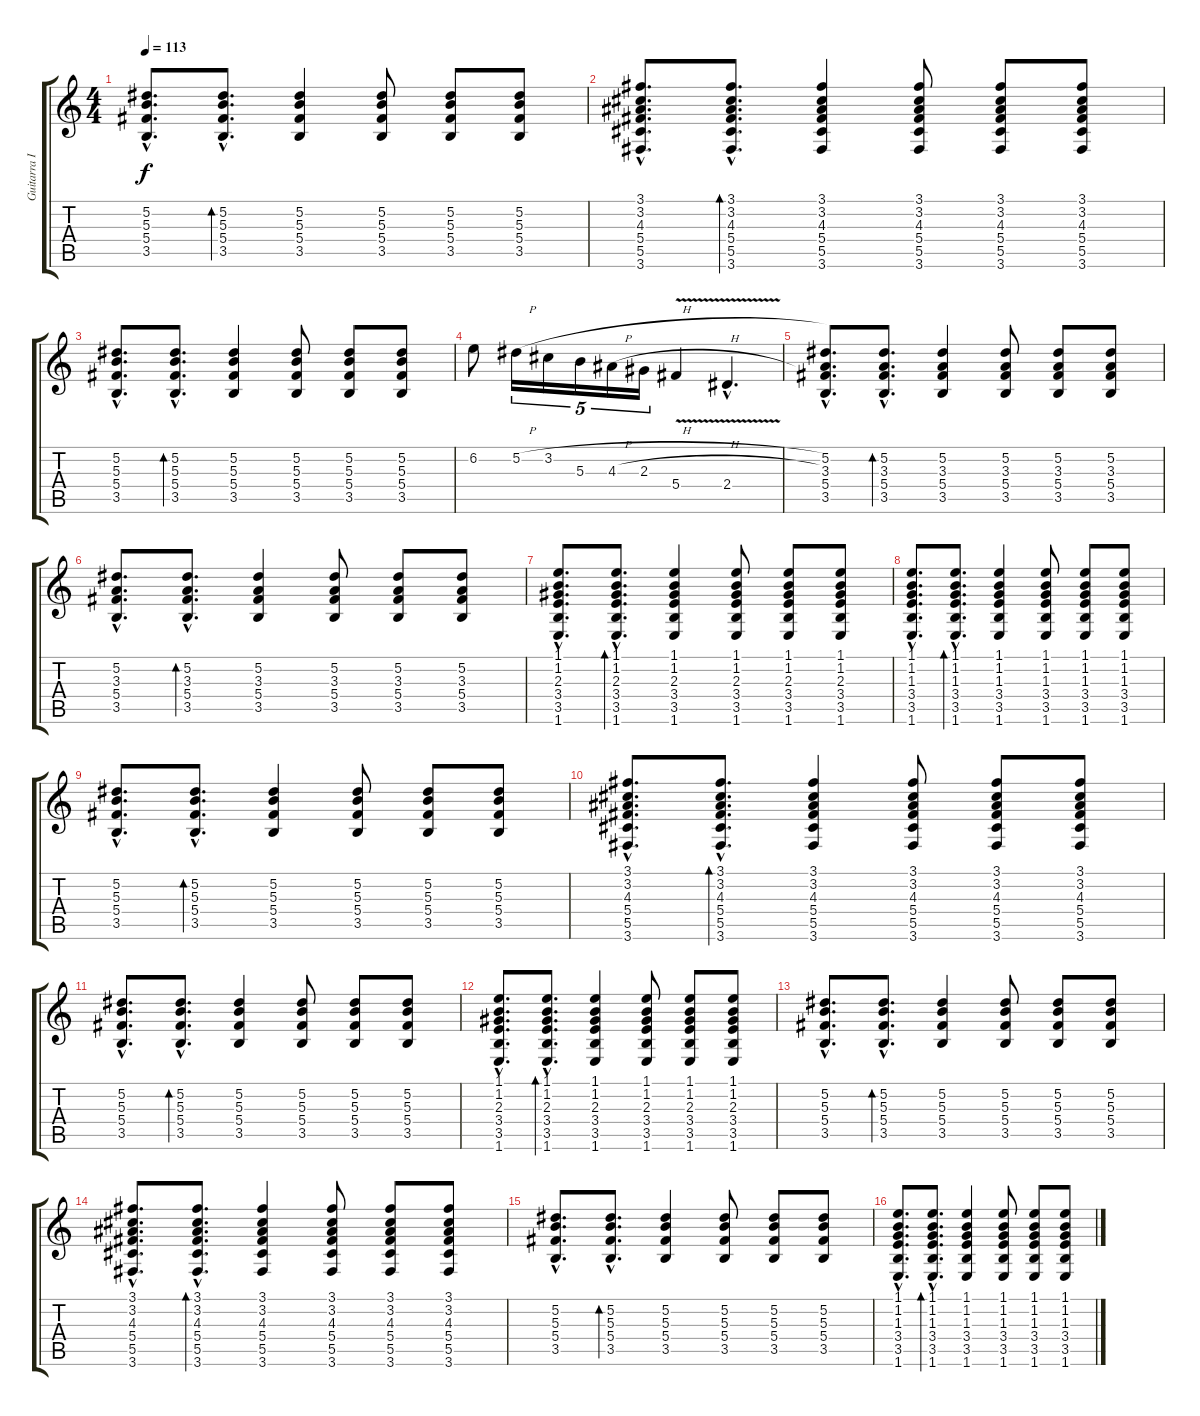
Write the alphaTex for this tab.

\track ("Guitarra II (Eb)" "Guitarra I") {instrument acousticguitarsteel}
\staff {score tabs}
\tuning (Eb4 Bb3 Gb3 Db3 Ab2 Eb2) {hide}
\ts (4 4)
\tempo 113
\clef g2
\ks c
(5.2{hac} 5.3{hac} 5.4{hac} 3.5{hac}).8{d dy f} (5.2{hac} 5.3{hac} 5.4{hac} 3.5{hac}).8{d bd 240} (5.2 5.3 5.4 3.5).4 (5.2 5.3 5.4 3.5).8 (5.2 5.3 5.4 3.5).8 (5.2 5.3 5.4 3.5).8 |
(3.1{hac} 3.2{hac} 4.3{hac} 5.4{hac} 5.5{hac} 3.6{hac}).8{d} (3.1{hac} 3.2{hac} 4.3{hac} 5.4{hac} 5.5{hac} 3.6{hac}).8{d bd 240} (3.1 3.2 4.3 5.4 5.5 3.6).4 (3.1 3.2 4.3 5.4 5.5 3.6).8 (3.1 3.2 4.3 5.4 5.5 3.6).8 (3.1 3.2 4.3 5.4 5.5 3.6).8 |
(5.2{hac} 5.3{hac} 5.4{hac} 3.5{hac}).8{d} (5.2{hac} 5.3{hac} 5.4{hac} 3.5{hac}).8{d bd 240} (5.2 5.3 5.4 3.5).4 (5.2 5.3 5.4 3.5).8 (5.2 5.3 5.4 3.5).8 (5.2 5.3 5.4 3.5).8 |
6.2.8{volume 16} 5.2{h}.16{tu (5 4)} 3.2{h}.16{tu (5 4)} 5.3.16{tu (5 4)} 4.3{h}.16{tu (5 4)} 2.3{h}.16{tu (5 4)} 5.4{v}.4 2.4{v hac}.4{d} |
(5.2{hac} 3.3{hac} 5.4{hac} 3.5{hac}).8{d volume 9} (5.2{hac} 3.3{hac} 5.4{hac} 3.5{hac}).8{d bd 240} (5.2 3.3 5.4 3.5).4 (5.2 3.3 5.4 3.5).8 (5.2 3.3 5.4 3.5).8 (5.2 3.3 5.4 3.5).8 |
(5.2{hac} 3.3{hac} 5.4{hac} 3.5{hac}).8{d} (5.2{hac} 3.3{hac} 5.4{hac} 3.5{hac}).8{d bd 240} (5.2 3.3 5.4 3.5).4 (5.2 3.3 5.4 3.5).8 (5.2 3.3 5.4 3.5).8 (5.2 3.3 5.4 3.5).8 |
(1.1{hac} 1.2{hac} 2.3{hac} 3.4{hac} 3.5{hac} 1.6{hac}).8{d} (1.1{hac} 1.2{hac} 2.3{hac} 3.4{hac} 3.5{hac} 1.6{hac}).8{d bd 240} (1.1 1.2 2.3 3.4 3.5 1.6).4 (1.1 1.2 2.3 3.4 3.5 1.6).8 (1.1 1.2 2.3 3.4 3.5 1.6).8 (1.1 1.2 2.3 3.4 3.5 1.6).8 |
(1.1{hac} 1.2{hac} 1.3{hac} 3.4{hac} 3.5{hac} 1.6{hac}).8{d} (1.1{hac} 1.2{hac} 1.3{hac} 3.4{hac} 3.5{hac} 1.6{hac}).8{d bd 240} (1.1 1.2 1.3 3.4 3.5 1.6).4 (1.1 1.2 1.3 3.4 3.5 1.6).8 (1.1 1.2 1.3 3.4 3.5 1.6).8 (1.1 1.2 1.3 3.4 3.5 1.6).8 |
(5.2{hac} 5.3{hac} 5.4{hac} 3.5{hac}).8{d} (5.2{hac} 5.3{hac} 5.4{hac} 3.5{hac}).8{d bd 240} (5.2 5.3 5.4 3.5).4 (5.2 5.3 5.4 3.5).8 (5.2 5.3 5.4 3.5).8 (5.2 5.3 5.4 3.5).8 |
(3.1{hac} 3.2{hac} 4.3{hac} 5.4{hac} 5.5{hac} 3.6{hac}).8{d} (3.1{hac} 3.2{hac} 4.3{hac} 5.4{hac} 5.5{hac} 3.6{hac}).8{d bd 240} (3.1 3.2 4.3 5.4 5.5 3.6).4 (3.1 3.2 4.3 5.4 5.5 3.6).8 (3.1 3.2 4.3 5.4 5.5 3.6).8 (3.1 3.2 4.3 5.4 5.5 3.6).8 |
(5.2{hac} 5.3{hac} 5.4{hac} 3.5{hac}).8{d} (5.2{hac} 5.3{hac} 5.4{hac} 3.5{hac}).8{d bd 240} (5.2 5.3 5.4 3.5).4 (5.2 5.3 5.4 3.5).8 (5.2 5.3 5.4 3.5).8 (5.2 5.3 5.4 3.5).8 |
(1.1{hac} 1.2{hac} 2.3{hac} 3.4{hac} 3.5{hac} 1.6{hac}).8{d} (1.1{hac} 1.2{hac} 2.3{hac} 3.4{hac} 3.5{hac} 1.6{hac}).8{d bd 240} (1.1 1.2 2.3 3.4 3.5 1.6).4 (1.1 1.2 2.3 3.4 3.5 1.6).8 (1.1 1.2 2.3 3.4 3.5 1.6).8 (1.1 1.2 2.3 3.4 3.5 1.6).8 |
(5.2{hac} 5.3{hac} 5.4{hac} 3.5{hac}).8{d} (5.2{hac} 5.3{hac} 5.4{hac} 3.5{hac}).8{d bd 240} (5.2 5.3 5.4 3.5).4 (5.2 5.3 5.4 3.5).8 (5.2 5.3 5.4 3.5).8 (5.2 5.3 5.4 3.5).8 |
(3.1{hac} 3.2{hac} 4.3{hac} 5.4{hac} 5.5{hac} 3.6{hac}).8{d} (3.1{hac} 3.2{hac} 4.3{hac} 5.4{hac} 5.5{hac} 3.6{hac}).8{d bd 240} (3.1 3.2 4.3 5.4 5.5 3.6).4 (3.1 3.2 4.3 5.4 5.5 3.6).8 (3.1 3.2 4.3 5.4 5.5 3.6).8 (3.1 3.2 4.3 5.4 5.5 3.6).8 |
(5.2{hac} 5.3{hac} 5.4{hac} 3.5{hac}).8{d} (5.2{hac} 5.3{hac} 5.4{hac} 3.5{hac}).8{d bd 240} (5.2 5.3 5.4 3.5).4 (5.2 5.3 5.4 3.5).8 (5.2 5.3 5.4 3.5).8 (5.2 5.3 5.4 3.5).8 |
(1.1{hac} 1.2{hac} 1.3{hac} 3.4{hac} 3.5{hac} 1.6{hac}).8{d} (1.1{hac} 1.2{hac} 1.3{hac} 3.4{hac} 3.5{hac} 1.6{hac}).8{d bd 240} (1.1 1.2 1.3 3.4 3.5 1.6).4 (1.1 1.2 1.3 3.4 3.5 1.6).8 (1.1 1.2 1.3 3.4 3.5 1.6).8 (1.1 1.2 1.3 3.4 3.5 1.6).8
